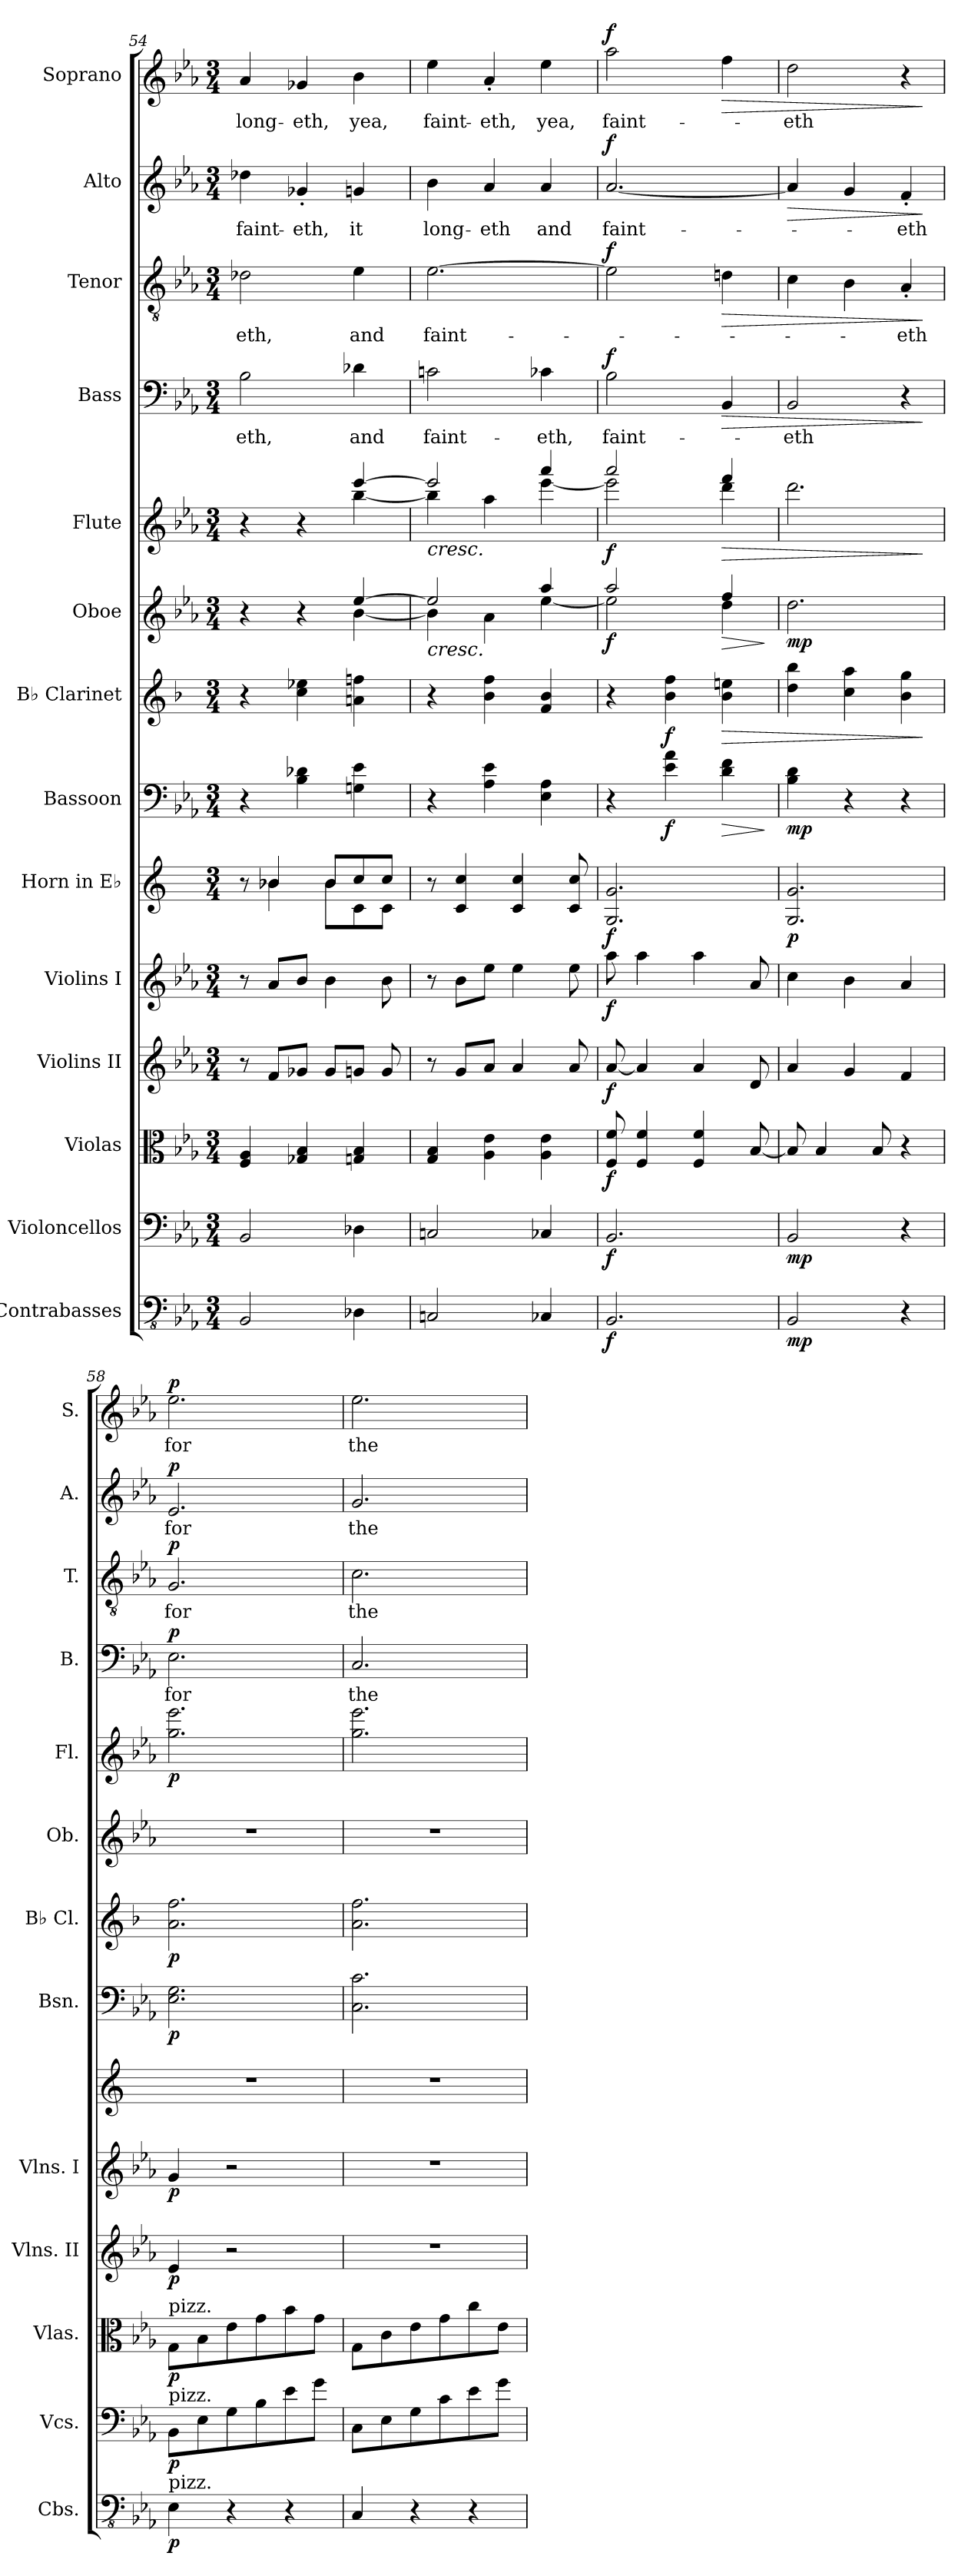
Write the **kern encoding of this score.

**kern	**dynam	**kern	**dynam	**kern	**dynam	**kern	**dynam	**kern	**dynam	**kern	**dynam	**kern	**dynam	**kern	**dynam	**kern	**dynam	**kern	**dynam	**kern	**text	**dynam	**kern	**text	**dynam	**kern	**text	**dynam	**kern	**text	**dynam
*part14	*part14	*part13	*part13	*part12	*part12	*part11	*part11	*part10	*part10	*part9	*part9	*part8	*part8	*part7	*part7	*part6	*part6	*part5	*part5	*part4	*part4	*part4	*part3	*part3	*part3	*part2	*part2	*part2	*part1	*part1	*part1
*staff14	*staff14	*staff13	*staff13	*staff12	*staff12	*staff11	*staff11	*staff10	*staff10	*staff9	*staff9	*staff8	*staff8	*staff7	*staff7	*staff6	*staff6	*staff5	*staff5	*staff4	*staff4	*staff4	*staff3	*staff3	*staff3	*staff2	*staff2	*staff2	*staff1	*staff1	*staff1
*I"Contrabasses	*	*I"Violoncellos	*	*I"Violas	*	*I"Violins II	*	*I"Violins I	*	*I"Horn in E♭	*	*I"Bassoon	*	*I"B♭ Clarinet	*	*I"Oboe	*	*I"Flute	*	*I"Bass	*	*	*I"Tenor	*	*	*I"Alto	*	*	*I"Soprano	*	*
*I'Cbs.	*	*I'Vcs.	*	*I'Vlas.	*	*I'Vlns. II	*	*I'Vlns. I	*	*	*	*I'Bsn.	*	*I'B♭ Cl.	*	*I'Ob.	*	*I'Fl.	*	*I'B.	*	*	*I'T.	*	*	*I'A.	*	*	*I'S.	*	*
*clefFv4	*	*clefF4	*	*clefC3	*	*clefG2	*	*clefG2	*	*clefG2	*	*clefF4	*	*clefG2	*	*clefG2	*	*clefG2	*	*clefF4	*	*	*clefGv2	*	*	*clefG2	*	*	*clefG2	*	*
*	*	*	*	*	*	*	*	*	*	*ITrd5c9	*	*	*	*ITrd1c2	*	*	*	*	*	*	*	*	*	*	*	*	*	*	*	*	*
*k[b-e-a-]	*	*k[b-e-a-]	*	*k[b-e-a-]	*	*k[b-e-a-]	*	*k[b-e-a-]	*	*k[b-e-a-]	*	*k[b-e-a-]	*	*k[b-e-a-]	*	*k[b-e-a-]	*	*k[b-e-a-]	*	*k[b-e-a-]	*	*	*k[b-e-a-]	*	*	*k[b-e-a-]	*	*	*k[b-e-a-]	*	*
*M3/4	*	*M3/4	*	*M3/4	*	*M3/4	*	*M3/4	*	*M3/4	*	*M3/4	*	*M3/4	*	*M3/4	*	*M3/4	*	*M3/4	*	*	*M3/4	*	*	*M3/4	*	*	*M3/4	*	*
=54	=54	=54	=54	=54	=54	=54	=54	=54	=54	=54	=54	=54	=54	=54	=54	=54	=54	=54	=54	=54	=54	=54	=54	=54	=54	=54	=54	=54	=54	=54	=54
*	*	*	*	*	*	*	*	*	*	*^	*	*	*	*	*	*^	*	*^	*	*	*	*	*	*	*	*	*	*	*	*	*
!	!	!	!	!	!	!	!	!	!	!	!	!	!	!	!	!	!	!	!	!	!	!	!	!LO:LY:b	!	!	!LO:LY:b	!	!	!LO:LY:b	!	!	!LO:LY:b	!
2BBB-/	.	2BB-/	.	4F/ 4A-/	.	8r	.	8r	.	8r	8ryy	.	4r	.	4r	.	4r	4ryy	.	4r	4ryy	.	2B-\	-eth,	.	2d-X\	-eth,	.	4dd-X\	faint-	.	4a-/	long-	.
.	.	.	.	.	.	8f/L	.	8a-/L	.	4d-X/	4d-\	.	.	.	.	.	.	.	.	.	.	.	.	.	.	.	.	.	.	.	.	.	.	.
!	!	!	!	!	!	!	!	!	!	!	!	!	!	!	!	!	!	!	!	!	!	!	!	!	!	!	!	!	!	!LO:LY:b	!	!	!LO:LY:b	!
.	.	.	.	4G-X/ 4B-/	.	8g-X/J	.	8b-/J	.	.	.	.	4B-\ 4d-X\	.	4b-\ 4dd-X\	.	4r	4ryy	.	4r	4ryy	.	.	.	.	.	.	.	4g-X'/	-eth,	.	4g-X/	-eth,	.
.	.	.	.	.	.	8g-/L	.	4b-\	.	8d-/L	8d-\L	.	.	.	.	.	.	.	.	.	.	.	.	.	.	.	.	.	.	.	.	.	.	.
!	!	!	!	!	!	!	!	!	!	!	!	!	!	!	!	!	!	!	!	!	!	!	!	!LO:LY:b	!	!	!LO:LY:b	!	!	!LO:LY:b	!	!	!LO:LY:b	!
4DD-X\	.	4D-X\	.	4Gn/ 4B-/	.	8gn/J	.	.	.	8e-/	8E-\	.	4Gn\ 4e-\	.	4gn\ 4ee-X\	.	[4ee-/	[4b-\	.	[4eee-/	[4bb-\	.	4d-X\	and	.	4e-\	and	.	4gn/	it	.	4b-\	yea,	.
.	.	.	.	.	.	8g/	.	8b-\	.	8e-/J	8E-\J	.	.	.	.	.	.	.	.	.	.	.	.	.	.	.	.	.	.	.	.	.	.	.
=55	=55	=55	=55	=55	=55	=55	=55	=55	=55	=55	=55	=55	=55	=55	=55	=55	=55	=55	=55	=55	=55	=55	=55	=55	=55	=55	=55	=55	=55	=55	=55	=55	=55	=55
!	!	!	!	!	!	!	!	!	!	!	!	!	!	!	!	!	!	!	!	!LO:TX:b:i:t=cresc.	!	!	!	!	!	!	!	!	!	!	!	!	!	!
!	!	!	!	!	!	!	!	!	!	!	!	!	!	!	!	!	!LO:TX:b:i:t=cresc.	!	!	!	!	!	!	!	!	!	!	!	!	!	!	!	!	!
!	!	!	!	!	!	!	!	!	!	!	!	!	!	!	!	!	!	!	!	!	!	!	!	!LO:LY:b	!	!	!LO:LY:b	!	!	!LO:LY:b	!	!	!LO:LY:b	!
*	*	*	*	*	*	*	*	*	*	*v	*v	*	*	*	*	*	*	*	*	*	*	*	*	*	*	*	*	*	*	*	*	*	*	*
2CCn/	.	2Cn/	.	4G/ 4B-/	.	8r	.	8r	.	8r	.	4r	.	4r	.	2ee-/]	4b-\]	.	2eee-/]	4bb-\]	.	2cn\	faint-	.	[2.e-\	faint-	.	4b-\	long-	.	4ee-\	faint-	.
.	.	.	.	.	.	8g/L	.	8b-\L	.	4E-/ 4e-/	.	.	.	.	.	.	.	.	.	.	.	.	.	.	.	.	.	.	.	.	.	.	.
!	!	!	!	!	!	!	!	!	!	!	!	!	!	!	!	!	!	!	!	!	!	!	!	!	!	!	!	!	!LO:LY:b	!	!	!LO:LY:b	!
.	.	.	.	4A-\ 4e-\	.	8a-/J	.	8ee-\J	.	.	.	4A-\ 4e-\	.	4a-\ 4ee-\	.	.	4a-\	.	.	4aa-\	.	.	.	.	.	.	.	4a-/	-eth	.	4a-'/	-eth,	.
.	.	.	.	.	.	4a-/	.	4ee-\	.	4E-/ 4e-/	.	.	.	.	.	.	.	.	.	.	.	.	.	.	.	.	.	.	.	.	.	.	.
!	!	!	!	!	!	!	!	!	!	!	!	!	!	!	!	!	!	!	!	!	!	!	!LO:LY:b	!	!	!	!	!	!LO:LY:b	!	!	!LO:LY:b	!
4CC-X/	.	4C-X/	.	4A-\ 4e-\	.	.	.	.	.	.	.	4E-\ 4A-\	.	4e-/ 4a-/	.	4aa-/	[4ee-\	.	4aaa-/	[4eee-\	.	4c-X\	-eth,	.	.	.	.	4a-/	and	.	4ee-\	yea,	.
.	.	.	.	.	.	8a-/	.	8ee-\	.	8E-/ 8e-/	.	.	.	.	.	.	.	.	.	.	.	.	.	.	.	.	.	.	.	.	.	.	.
=56	=56	=56	=56	=56	=56	=56	=56	=56	=56	=56	=56	=56	=56	=56	=56	=56	=56	=56	=56	=56	=56	=56	=56	=56	=56	=56	=56	=56	=56	=56	=56	=56	=56
!	!LO:DY:b	!	!LO:DY:b	!	!LO:DY:b	!	!LO:DY:b	!	!LO:DY:b	!	!LO:DY:b	!	!	!	!	!	!	!LO:DY:b	!	!	!LO:DY:b	!	!LO:LY:b	!LO:DY:a	!	!	!LO:DY:a	!	!LO:LY:b	!LO:DY:a	!	!LO:LY:b	!LO:DY:a
2.BBB-/	f	2.BB-/	f	8F/ 8f/	f	[8a-/	f	8aa-\	f	2.BB-/ 2.B-/	f	4r	.	4r	.	2aa-/	2ee-\]	f	2aaa-/	2eee-\]	f	2B-\	faint-	f	2e-\]	.	f	[2.a-/	faint-	f	2aa-\	faint-	f
.	.	.	.	4F/ 4f/	.	4a-/]	.	4aa-\	.	.	.	.	.	.	.	.	.	.	.	.	.	.	.	.	.	.	.	.	.	.	.	.	.
!	!	!	!	!	!	!	!	!	!	!	!	!	!LO:DY:b	!	!LO:DY:b	!	!	!	!	!	!	!	!	!	!	!	!	!	!	!	!	!	!
.	.	.	.	.	.	.	.	.	.	.	.	4e-\ 4a-\	f	4a-\ 4ee-\	f	.	.	.	.	.	.	.	.	.	.	.	.	.	.	.	.	.	.
.	.	.	.	4F/ 4f/	.	4a-/	.	4aa-\	.	.	.	.	.	.	.	.	.	.	.	.	.	.	.	.	.	.	.	.	.	.	.	.	.
!	!	!	!	!	!	!	!	!	!	!	!	!	!LO:HP:b	!	!LO:HP:b	!	!	!LO:HP:b	!	!	!LO:HP:b	!	!	!LO:HP:b	!	!	!LO:HP:b	!	!	!	!	!	!LO:HP:b
.	.	.	.	.	.	.	.	.	.	.	.	4d\ 4f\	>	4a-\ 4ddn\	>	4ff/	4dd\	>	4fff/	4ddd\	>	4BB-/	.	>	4dn\	.	>	.	.	.	4ff\	.	>
.	.	.	.	[8B-/	.	8d/	.	8a-/	.	.	.	.	.	.	.	.	.	.	.	.	.	.	.	.	.	.	.	.	.	.	.	.	.
*	*	*	*	*	*	*	*	*	*	*	*	*	*	*	*	*v	*v	*	*	*	*	*	*	*	*	*	*	*	*	*	*	*	*
*	*	*	*	*	*	*	*	*	*	*	*	*	*	*	*	*	*	*v	*v	*	*	*	*	*	*	*	*	*	*	*	*	*
.	.	.	.	.	.	.	.	.	.	.	.	.	]	.	.	.	]	.	.	.	.	.	.	.	.	.	.	.	.	.	.
!!LO:PB:g=z
=57	=57	=57	=57	=57	=57	=57	=57	=57	=57	=57	=57	=57	=57	=57	=57	=57	=57	=57	=57	=57	=57	=57	=57	=57	=57	=57	=57	=57	=57	=57	=57
!	!LO:DY:b	!	!LO:DY:b	!	!	!	!	!	!	!	!LO:DY:b	!	!LO:DY:b	!	!	!	!LO:DY:b	!	!	!	!LO:LY:b	!	!	!	!	!	!	!LO:HP:b	!	!LO:LY:b	!
2BBB-/	mp	2BB-/	mp	8B-/]	.	4a-/	.	4cc\	.	2.BB-/ 2.B-/	p	4B-\ 4d\	mp	4cc\ 4aa-\	.	2.dd\	mp	2.ddd\	.	2BB-/	-eth	.	4c\	.	.	4a-/]	.	>	2dd\	-eth	.
.	.	.	.	4B-/	.	.	.	.	.	.	.	.	.	.	.	.	.	.	.	.	.	.	.	.	.	.	.	.	.	.	.
.	.	.	.	.	.	4g/	.	4b-\	.	.	.	4r	.	4b-\ 4gg\	.	.	.	.	.	.	.	.	4B-\	.	.	4g/	.	.	.	.	.
.	.	.	.	8B-/	.	.	.	.	.	.	.	.	.	.	.	.	.	.	.	.	.	.	.	.	.	.	.	.	.	.	.
!	!	!	!	!	!	!	!	!	!	!	!	!	!	!	!	!	!	!	!	!	!	!	!	!LO:LY:b	!	!	!LO:LY:b	!	!	!	!
4r	.	4r	.	4r	.	4f/	.	4a-/	.	.	.	4r	.	4a-\ 4ff\	.	.	.	.	.	4r	.	.	4A-'/	-eth	.	4f'/	-eth	.	4r	.	.
.	.	.	.	.	.	.	.	.	.	.	.	.	.	.	]	.	.	.	]	.	.	]	.	.	]	.	.	]	.	.	]
=58	=58	=58	=58	=58	=58	=58	=58	=58	=58	=58	=58	=58	=58	=58	=58	=58	=58	=58	=58	=58	=58	=58	=58	=58	=58	=58	=58	=58	=58	=58	=58
!	!	!	!	!LO:TX:a:t=pizz.	!	!	!	!	!	!	!	!	!	!	!	!	!	!	!	!	!	!	!	!	!	!	!	!	!	!	!
!	!	!LO:TX:a:t=pizz.	!	!	!	!	!	!	!	!	!	!	!	!	!	!	!	!	!	!	!	!	!	!	!	!	!	!	!	!	!
!LO:TX:a:t=pizz.	!	!	!	!	!	!	!	!	!	!	!	!	!	!	!	!	!	!	!	!	!	!	!	!	!	!	!	!	!	!	!
!	!LO:DY:b	!	!LO:DY:b	!	!LO:DY:b	!	!LO:DY:b	!	!LO:DY:b	!	!	!	!LO:DY:b	!	!LO:DY:b	!	!	!	!LO:DY:b	!	!LO:LY:b	!LO:DY:a	!	!LO:LY:b	!LO:DY:a	!	!LO:LY:b	!LO:DY:a	!	!LO:LY:b	!LO:DY:a
4EE-\	p	8BB-\L	p	8G\L	p	4e-/	p	4g/	p	2.r	.	2.E-\ 2.G\	p	2.g\ 2.ee-\	p	2.r	.	2.gg\ 2.eee-\	p	2.E-\	for	p	2.G/	for	p	2.e-/	for	p	2.ee-\	for	p
.	.	8E-\	.	8B-\	.	.	.	.	.	.	.	.	.	.	.	.	.	.	.	.	.	.	.	.	.	.	.	.	.	.	.
4r	.	8G\	.	8e-\	.	2r	.	2r	.	.	.	.	.	.	.	.	.	.	.	.	.	.	.	.	.	.	.	.	.	.	.
.	.	8B-\	.	8g\	.	.	.	.	.	.	.	.	.	.	.	.	.	.	.	.	.	.	.	.	.	.	.	.	.	.	.
4r	.	8e-\	.	8b-\	.	.	.	.	.	.	.	.	.	.	.	.	.	.	.	.	.	.	.	.	.	.	.	.	.	.	.
.	.	8g\J	.	8g\J	.	.	.	.	.	.	.	.	.	.	.	.	.	.	.	.	.	.	.	.	.	.	.	.	.	.	.
=59	=59	=59	=59	=59	=59	=59	=59	=59	=59	=59	=59	=59	=59	=59	=59	=59	=59	=59	=59	=59	=59	=59	=59	=59	=59	=59	=59	=59	=59	=59	=59
!	!	!	!	!	!	!	!	!	!	!	!	!	!	!	!	!	!	!	!	!	!LO:LY:b	!	!	!LO:LY:b	!	!	!LO:LY:b	!	!	!LO:LY:b	!
4CC/	.	8C\L	.	8G\L	.	2.r	.	2.r	.	2.r	.	2.C\ 2.c\	.	2.g\ 2.ee-\	.	2.r	.	2.gg\ 2.eee-\	.	2.C/	the	.	2.c\	the	.	2.g/	the	.	2.ee-\	the	.
.	.	8E-\	.	8c\	.	.	.	.	.	.	.	.	.	.	.	.	.	.	.	.	.	.	.	.	.	.	.	.	.	.	.
4r	.	8G\	.	8e-\	.	.	.	.	.	.	.	.	.	.	.	.	.	.	.	.	.	.	.	.	.	.	.	.	.	.	.
.	.	8c\	.	8g\	.	.	.	.	.	.	.	.	.	.	.	.	.	.	.	.	.	.	.	.	.	.	.	.	.	.	.
4r	.	8e-\	.	8cc\	.	.	.	.	.	.	.	.	.	.	.	.	.	.	.	.	.	.	.	.	.	.	.	.	.	.	.
.	.	8g\J	.	8e-\J	.	.	.	.	.	.	.	.	.	.	.	.	.	.	.	.	.	.	.	.	.	.	.	.	.	.	.
=	=	=	=	=	=	=	=	=	=	=	=	=	=	=	=	=	=	=	=	=	=	=	=	=	=	=	=	=	=	=	=
*-	*-	*-	*-	*-	*-	*-	*-	*-	*-	*-	*-	*-	*-	*-	*-	*-	*-	*-	*-	*-	*-	*-	*-	*-	*-	*-	*-	*-	*-	*-	*-
